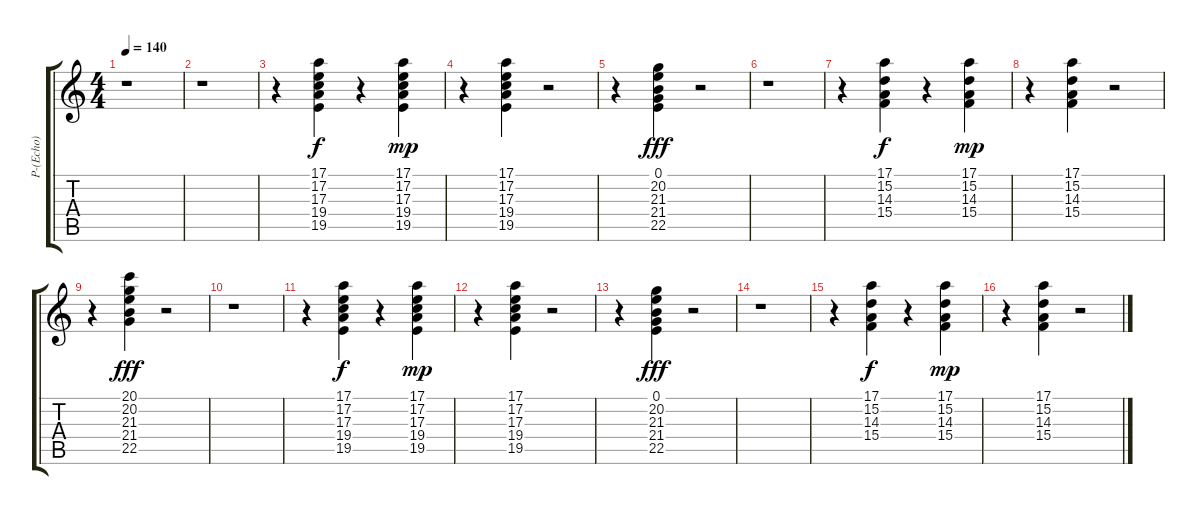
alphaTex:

\track ("P-(Echo)" "P-(Echo)") {instrument acousticgrandpiano}
\staff {score tabs}
\tuning (E4 B3 G3 D3 A2 E2) {hide}
\ts (4 4)
\tempo 140
\clef g2
\ks c
r.1{dy f} |
r.1 |
r.4 (17.1 17.2 17.3 19.4 19.5).4 r.4 (17.1 17.2 17.3 19.4 19.5).4{dy mp} |
r.4 (17.1 17.2 17.3 19.4 19.5).4 r.2 |
r.4 (0.1 20.2 21.3 21.4 22.5).4{dy fff} r.2 |
r.1 |
r.4 (17.1 15.2 14.3 15.4).4{dy f} r.4 (17.1 15.2 14.3 15.4).4{dy mp} |
r.4 (17.1 15.2 14.3 15.4).4 r.2 |
r.4 (20.1 20.2 21.3 21.4 22.5).4{dy fff} r.2 |
r.1 |
r.4 (17.1 17.2 17.3 19.4 19.5).4{dy f} r.4 (17.1 17.2 17.3 19.4 19.5).4{dy mp} |
r.4 (17.1 17.2 17.3 19.4 19.5).4 r.2 |
r.4 (0.1 20.2 21.3 21.4 22.5).4{dy fff} r.2 |
r.1 |
r.4 (17.1 15.2 14.3 15.4).4{dy f} r.4 (17.1 15.2 14.3 15.4).4{dy mp} |
r.4 (17.1 15.2 14.3 15.4).4 r.2
